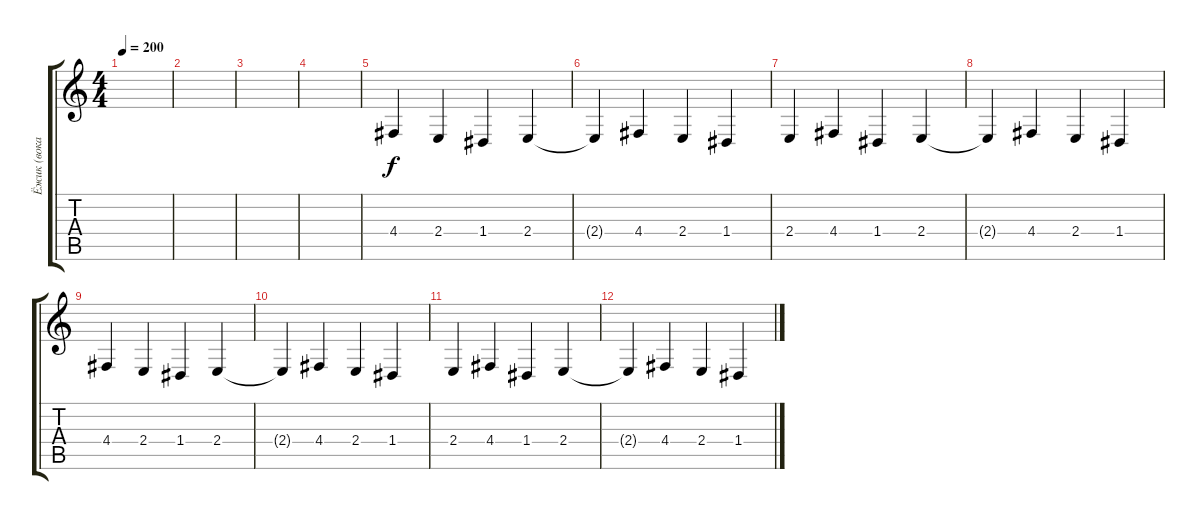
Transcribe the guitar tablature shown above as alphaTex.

\track ("Ёжик (вокал)" "Ёжик (вока") {instrument lead8bassandlead}
\staff {score tabs}
\tuning (E4 B3 G3 D3 A2 E2) {hide}
\ts (4 4)
\tempo 200
\clef g2
\ks c
|
|
|
|
4.4.4 2.4.4 1.4.4 2.4.4 |
2.4{t}.4 4.4.4 2.4.4 1.4.4 |
2.4.4 4.4.4 1.4.4 2.4.4 |
2.4{t}.4 4.4.4 2.4.4 1.4.4 |
4.4.4 2.4.4 1.4.4 2.4.4 |
2.4{t}.4 4.4.4 2.4.4 1.4.4 |
2.4.4 4.4.4 1.4.4 2.4.4 |
2.4{t}.4 4.4.4 2.4.4 1.4.4
